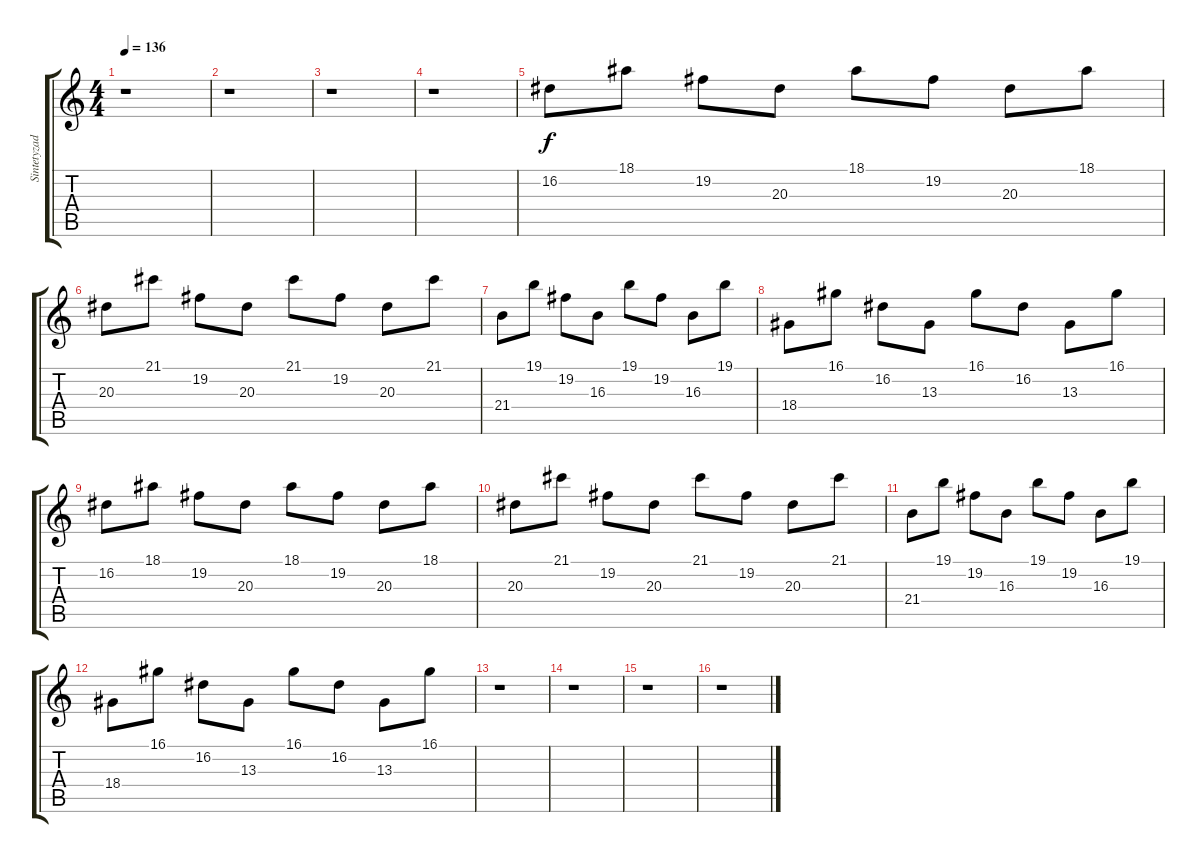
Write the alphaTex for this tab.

\track ("Sintetyzador" "Sintetyzad") {instrument lead2sawtooth}
\staff {score tabs}
\tuning (E4 B3 G3 D3 A2 E2) {hide}
\ts (4 4)
\tempo 136
\clef g2
\ks c
r.1{dy f} |
r.1 |
r.1 |
r.1 |
16.2.8 18.1.8 19.2.8 20.3.8 18.1.8 19.2.8 20.3.8 18.1.8 |
20.3.8 21.1.8 19.2.8 20.3.8 21.1.8 19.2.8 20.3.8 21.1.8 |
21.4.8 19.1.8 19.2.8 16.3.8 19.1.8 19.2.8 16.3.8 19.1.8 |
18.4.8 16.1.8 16.2.8 13.3.8 16.1.8 16.2.8 13.3.8 16.1.8 |
16.2.8 18.1.8 19.2.8 20.3.8 18.1.8 19.2.8 20.3.8 18.1.8 |
20.3.8 21.1.8 19.2.8 20.3.8 21.1.8 19.2.8 20.3.8 21.1.8 |
21.4.8 19.1.8 19.2.8 16.3.8 19.1.8 19.2.8 16.3.8 19.1.8 |
18.4.8 16.1.8 16.2.8 13.3.8 16.1.8 16.2.8 13.3.8 16.1.8 |
r.1 |
r.1 |
r.1 |
r.1
